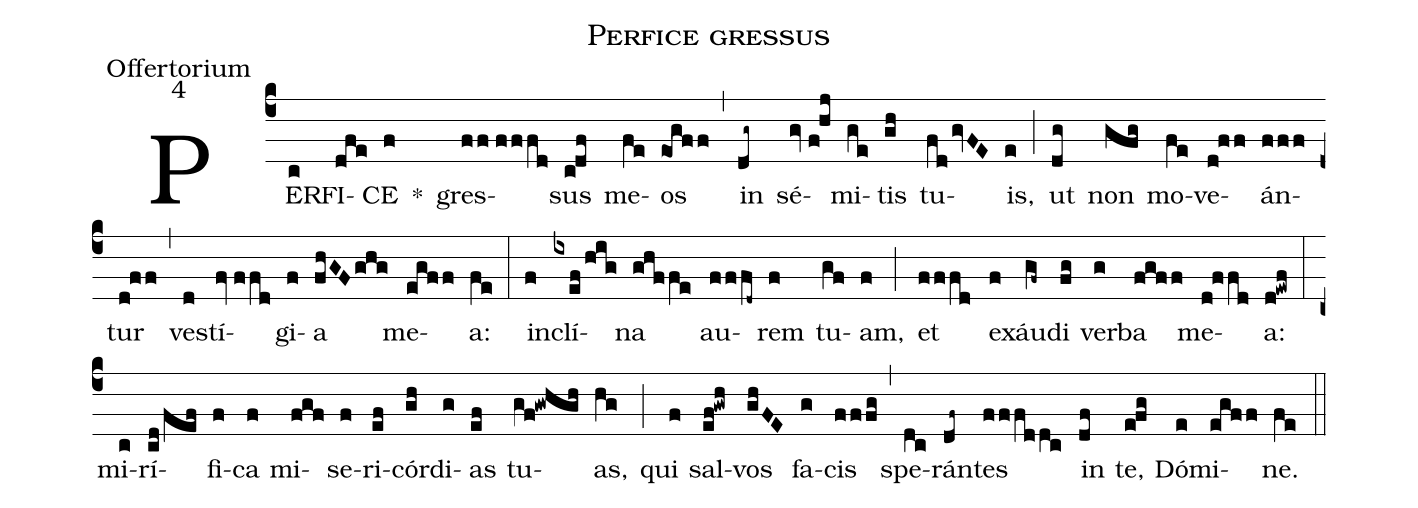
name:Perfice gressus;
office-part:Offertorium;
mode:4;
%%
(c4) PER(c)FI(dfe)CE(f) *() gres(ff//fffd)sus(c!df) me(fe)os(eogff) (,) in(dg~) sé(gv//f!hj)mi(ge)tis(gh) tu(fdgvFE)is,(e) (;) ut(dg) non(gfg) mo(fe)ve(d!ff)án(fff)tur(d!ff) (,) ves(d)tí(fv//ffd)gi(f)a(fhGFghg) me(egff)a:(fe) (:) in(f)clí(ixef/hig)na(ghffe) au(fffd~)rem(f) tu(gf)am,(f) (;) et(fffd) ex(f)áu(gf~)di(fg) ver(g)ba(fgff) me(d!ffd)a:(d!ewf) (:) mi(c)rí(cd/fef)fi(f)ca(f) mi(fgf)se(f)ri(ef)cór(gh)di(g)as(ef) tu(gf!gwhgh)as,(hg) (;) qui(f) sal(ef!gwh)vos(ghFE) fa(g)cis(fffg) (,) spe(dc)rán(df~)tes(fffddc) in(df) te,(e!fg) Dó(e)mi(egff)ne.(fe) (::)
